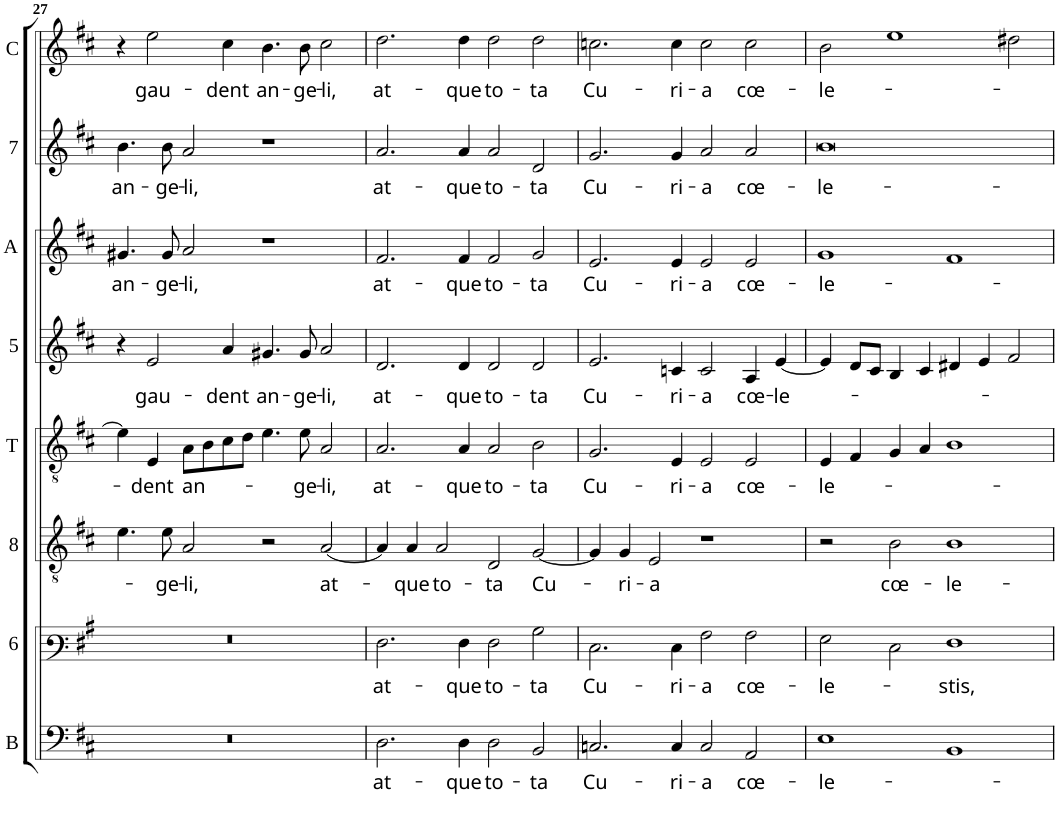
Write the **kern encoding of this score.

**kern	**text	**kern	**text	**kern	**text	**kern	**text	**kern	**text	**kern	**text	**kern	**text	**kern	**text
*part8	*part8	*part7	*part7	*part6	*part6	*part5	*part5	*part4	*part4	*part3	*part3	*part2	*part2	*part1	*part1
*staff8	*staff8	*staff7	*staff7	*staff6	*staff6	*staff5	*staff5	*staff4	*staff4	*staff3	*staff3	*staff2	*staff2	*staff1	*staff1
*I"Basis	*	*I"Sexta	*	*I"Octava	*	*I"Tenor	*	*I"Quinta	*	*I"Altus	*	*I"Septima	*	*I"Cantus	*
*I'B	*	*	*	*	*	*I'T	*	*	*	*I'A	*	*	*	*I'C	*
!!LO:PB:g=z
*clefF4	*	*clefF3	*	*clefGv2	*	*clefGv2	*	*clefG2	*	*clefG2	*	*clefG2	*	*clefG2	*
*k[f#c#]	*	*k[f#c#]	*	*k[f#c#]	*	*k[f#c#]	*	*k[f#c#]	*	*k[f#c#]	*	*k[f#c#]	*	*k[f#c#]	*
*D:	*	*D:	*	*D:	*	*D:	*	*D:	*	*D:	*	*D:	*	*D:	*
*M4/2	*	*M4/2	*	*M4/2	*	*M4/2	*	*M4/2	*	*M4/2	*	*M4/2	*	*M4/2	*
=27	=27	=27	=27	=27	=27	=27	=27	=27	=27	=27	=27	=27	=27	=27	=27
!	!	!	!	!	!	!	!	!	!	!	!LO:LY:b	!	!LO:LY:b	!	!
0r	.	0r	.	4.e\	.	4e\]	.	4r	.	4.g#X/	an-	4.b\	an-	4r	.
!	!	!	!	!	!	!	!LO:LY:b	!	!LO:LY:b	!	!	!	!	!	!LO:LY:b
.	.	.	.	.	.	4E/	-dent	2e/	gau-	.	.	.	.	2ee\	gau-
!	!	!	!	!	!LO:LY:b	!	!	!	!	!	!LO:LY:b	!	!LO:LY:b	!	!
.	.	.	.	8e\	-ge-	.	.	.	.	8g#/	-ge-	8b\	-ge-	.	.
!	!	!	!	!	!LO:LY:b	!	!LO:LY:b	!	!	!	!LO:LY:b	!	!LO:LY:b	!	!
.	.	.	.	2A/	-li,	8A\L	an-	.	.	2a/	-li,	2a/	-li,	.	.
.	.	.	.	.	.	8B\	.	.	.	.	.	.	.	.	.
!	!	!	!	!	!	!	!	!	!LO:LY:b	!	!	!	!	!	!LO:LY:b
.	.	.	.	.	.	8c#\	.	4a/	-dent	.	.	.	.	4cc#\	-dent
.	.	.	.	.	.	8d\J	.	.	.	.	.	.	.	.	.
!	!	!	!	!	!	!	!	!	!LO:LY:b	!	!	!	!	!	!LO:LY:b
.	.	.	.	2r	.	4.e\	.	4.g#X/	an-	1r	.	1r	.	4.b\	an-
!	!	!	!	!	!	!	!LO:LY:b	!	!LO:LY:b	!	!	!	!	!	!LO:LY:b
.	.	.	.	.	.	8e\	-ge-	8g#/	-ge-	.	.	.	.	8b\	-ge-
!	!	!	!	!	!LO:LY:b	!	!LO:LY:b	!	!LO:LY:b	!	!	!	!	!	!LO:LY:b
.	.	.	.	[2A/	at-	2A/	-li,	2a/	-li,	.	.	.	.	2cc#\	-li,
=28	=28	=28	=28	=28	=28	=28	=28	=28	=28	=28	=28	=28	=28	=28	=28
!	!LO:LY:b	!	!LO:LY:b	!	!	!	!LO:LY:b	!	!LO:LY:b	!	!LO:LY:b	!	!LO:LY:b	!	!LO:LY:b
2.D\	at-	2.F#\	at-	4A/]	.	2.A/	at-	2.d/	at-	2.f#/	at-	2.a/	at-	2.dd\	at-
!	!	!	!	!	!LO:LY:b	!	!	!	!	!	!	!	!	!	!
.	.	.	.	4A/	-que	.	.	.	.	.	.	.	.	.	.
!	!	!	!	!	!LO:LY:b	!	!	!	!	!	!	!	!	!	!
.	.	.	.	2A/	to-	.	.	.	.	.	.	.	.	.	.
!	!LO:LY:b	!	!LO:LY:b	!	!	!	!LO:LY:b	!	!LO:LY:b	!	!LO:LY:b	!	!LO:LY:b	!	!LO:LY:b
4D\	-que	4F#\	-que	.	.	4A/	-que	4d/	-que	4f#/	-que	4a/	-que	4dd\	-que
!	!LO:LY:b	!	!LO:LY:b	!	!LO:LY:b	!	!LO:LY:b	!	!LO:LY:b	!	!LO:LY:b	!	!LO:LY:b	!	!LO:LY:b
2D\	to-	2F#\	to-	2D/	-ta	2A/	to-	2d/	to-	2f#/	to-	2a/	to-	2dd\	to-
!	!LO:LY:b	!	!LO:LY:b	!	!LO:LY:b	!	!LO:LY:b	!	!LO:LY:b	!	!LO:LY:b	!	!LO:LY:b	!	!LO:LY:b
2BB/	-ta	2B\	-ta	[2G/	Cu-	2B\	-ta	2d/	-ta	2g/	-ta	2d/	-ta	2dd\	-ta
=29	=29	=29	=29	=29	=29	=29	=29	=29	=29	=29	=29	=29	=29	=29	=29
!	!LO:LY:b	!	!LO:LY:b	!	!	!	!LO:LY:b	!	!LO:LY:b	!	!LO:LY:b	!	!LO:LY:b	!	!LO:LY:b
2.Cn/	Cu-	2.E\	Cu-	4G/]	.	2.G/	Cu-	2.e/	Cu-	2.e/	Cu-	2.g/	Cu-	2.ccn\	Cu-
!	!	!	!	!	!LO:LY:b	!	!	!	!	!	!	!	!	!	!
.	.	.	.	4G/	-ri-	.	.	.	.	.	.	.	.	.	.
!	!	!	!	!	!LO:LY:b	!	!	!	!	!	!	!	!	!	!
.	.	.	.	2E/	-a	.	.	.	.	.	.	.	.	.	.
!	!LO:LY:b	!	!LO:LY:b	!	!	!	!LO:LY:b	!	!LO:LY:b	!	!LO:LY:b	!	!LO:LY:b	!	!LO:LY:b
4C/	-ri-	4E\	-ri-	.	.	4E/	-ri-	4cn/	-ri-	4e/	-ri-	4g/	-ri-	4cc\	-ri-
!	!LO:LY:b	!	!LO:LY:b	!	!	!	!LO:LY:b	!	!LO:LY:b	!	!LO:LY:b	!	!LO:LY:b	!	!LO:LY:b
2C/	-a	2A\	-a	1r	.	2E/	-a	2c/	-a	2e/	-a	2a/	-a	2cc\	-a
!	!LO:LY:b	!	!LO:LY:b	!	!	!	!LO:LY:b	!	!LO:LY:b	!	!LO:LY:b	!	!LO:LY:b	!	!LO:LY:b
2AA/	cœ-	2A\	cœ-	.	.	2E/	cœ-	4A/	cœ-	2e/	cœ-	2a/	cœ-	2cc\	cœ-
!	!	!	!	!	!	!	!	!	!LO:LY:b	!	!	!	!	!	!
.	.	.	.	.	.	.	.	[4e/	-le-	.	.	.	.	.	.
=30	=30	=30	=30	=30	=30	=30	=30	=30	=30	=30	=30	=30	=30	=30	=30
!	!LO:LY:b	!	!LO:LY:b	!	!	!	!LO:LY:b	!	!	!	!LO:LY:b	!	!LO:LY:b	!	!LO:LY:b
1E	-le-	2G\	-le-	2r	.	4E/	-le-	4e/]	.	1g	-le-	0b	-le-	2b\	-le-
.	.	.	.	.	.	4F#/	.	8d/L	.	.	.	.	.	.	.
.	.	.	.	.	.	.	.	8c#/J	.	.	.	.	.	.	.
!	!	!	!	!	!LO:LY:b	!	!	!	!	!	!	!	!	!	!
.	.	2E\	.	2B\	cœ-	4G/	.	4B/	.	.	.	.	.	1ee	.
.	.	.	.	.	.	4A/	.	4c#/	.	.	.	.	.	.	.
!	!	!	!LO:LY:b	!	!LO:LY:b	!	!	!	!	!	!	!	!	!	!
1BB	.	1F#	-stis,	1B	-le-	1B	.	4d#X/	.	1f#	.	.	.	.	.
.	.	.	.	.	.	.	.	4e/	.	.	.	.	.	.	.
.	.	.	.	.	.	.	.	2f#/	.	.	.	.	.	2dd#X\	.
=	=	=	=	=	=	=	=	=	=	=	=	=	=	=	=
*-	*-	*-	*-	*-	*-	*-	*-	*-	*-	*-	*-	*-	*-	*-	*-
